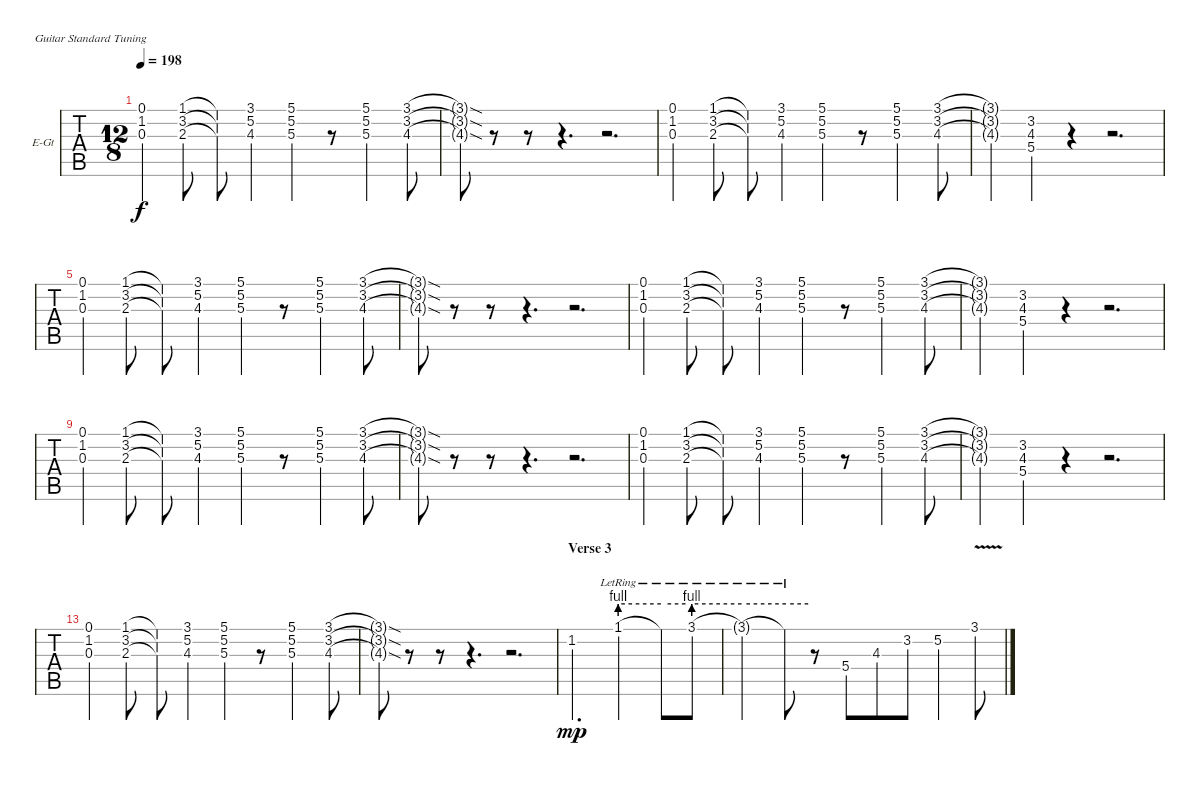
\bracketExtendMode nobrackets
\firstSystemTrackNameOrientation horizontal
\otherSystemsTrackNameOrientation horizontal
\defaultBarNumberDisplay FirstOfSystem
\track ("Guitar 2" "E-Gt") {instrument distortionguitar}
\staff {tabs}
\tuning (E4 B3 G3 D3 A2 E2)
\ts (12 8)
\tempo 198
\clef g2
\ks c
(0.1 1.2 0.3).4{dy f} (1.1 3.2 2.3).8 (1.1{t} 3.2{t} 2.3{t}).8 (3.1 5.2 4.3).4 (5.1 5.2 5.3).4 r.8 (5.1 5.2 5.3).4 (3.1 3.2 4.3).8 |
(3.1{sod t} 3.2{sod t} 4.3{sod t}).8{lyrics (0 "") lyrics (1 "") lyrics (2 "") lyrics (3 "") lyrics (4 "")} r.8 r.8 r.4{d} r.2{d} |
(0.1 1.2 0.3).4 (1.1 3.2 2.3).8 (1.1{t} 3.2{t} 2.3{t}).8 (3.1 5.2 4.3).4 (5.1 5.2 5.3).4 r.8 (5.1 5.2 5.3).4 (3.1 3.2 4.3).8 |
(3.1{t} 3.2{t} 4.3{t}).4 (3.2 4.3 5.4).4 r.4 r.2{d} |
(0.1 1.2 0.3).4 (1.1 3.2 2.3).8 (1.1{t} 3.2{t} 2.3{t}).8 (3.1 5.2 4.3).4 (5.1 5.2 5.3).4 r.8 (5.1 5.2 5.3).4 (3.1 3.2 4.3).8 |
(3.1{sod t} 3.2{sod t} 4.3{sod t}).8{lyrics (0 "") lyrics (1 "") lyrics (2 "") lyrics (3 "") lyrics (4 "")} r.8 r.8 r.4{d} r.2{d} |
(0.1 1.2 0.3).4 (1.1 3.2 2.3).8 (1.1{t} 3.2{t} 2.3{t}).8 (3.1 5.2 4.3).4 (5.1 5.2 5.3).4 r.8 (5.1 5.2 5.3).4 (3.1 3.2 4.3).8 |
(3.1{t} 3.2{t} 4.3{t}).4 (3.2 4.3 5.4).4 r.4 r.2{d} |
(0.1 1.2 0.3).4 (1.1 3.2 2.3).8 (1.1{t} 3.2{t} 2.3{t}).8 (3.1 5.2 4.3).4 (5.1 5.2 5.3).4 r.8 (5.1 5.2 5.3).4 (3.1 3.2 4.3).8 |
(3.1{sod t} 3.2{sod t} 4.3{sod t}).8{lyrics (0 "") lyrics (1 "") lyrics (2 "") lyrics (3 "") lyrics (4 "")} r.8 r.8 r.4{d} r.2{d} |
(0.1 1.2 0.3).4 (1.1 3.2 2.3).8 (1.1{t} 3.2{t} 2.3{t}).8 (3.1 5.2 4.3).4 (5.1 5.2 5.3).4 r.8 (5.1 5.2 5.3).4 (3.1 3.2 4.3).8 |
(3.1{t} 3.2{t} 4.3{t}).4 (3.2 4.3 5.4).4 r.4 r.2{d} |
(0.1 1.2 0.3).4 (1.1 3.2 2.3).8 (1.1{t} 3.2{t} 2.3{t}).8 (3.1 5.2 4.3).4 (5.1 5.2 5.3).4 r.8 (5.1 5.2 5.3).4 (3.1 3.2 4.3).8 |
(3.1{sod t} 3.2{sod t} 4.3{sod t}).8{lyrics (0 "") lyrics (1 "") lyrics (2 "") lyrics (3 "") lyrics (4 "")} r.8 r.8 r.4{d} r.2{d} |
\section ("" "Verse 3")
1.2.2{d dy mp} 1.1{be (prebend 0 4 60 4) lr}.2 1.1{be (hold 0 4 60 4) lr t}.8 3.1{be (prebend 0 4 60 4) lr}.8 |
3.1{be (hold 0 4 60 4) lr t}.2 3.1{be (hold 0 4 60 4) lr t}.8 r.8 5.4.8 4.3.8 3.2.8 5.2.4 3.1{v}.8
